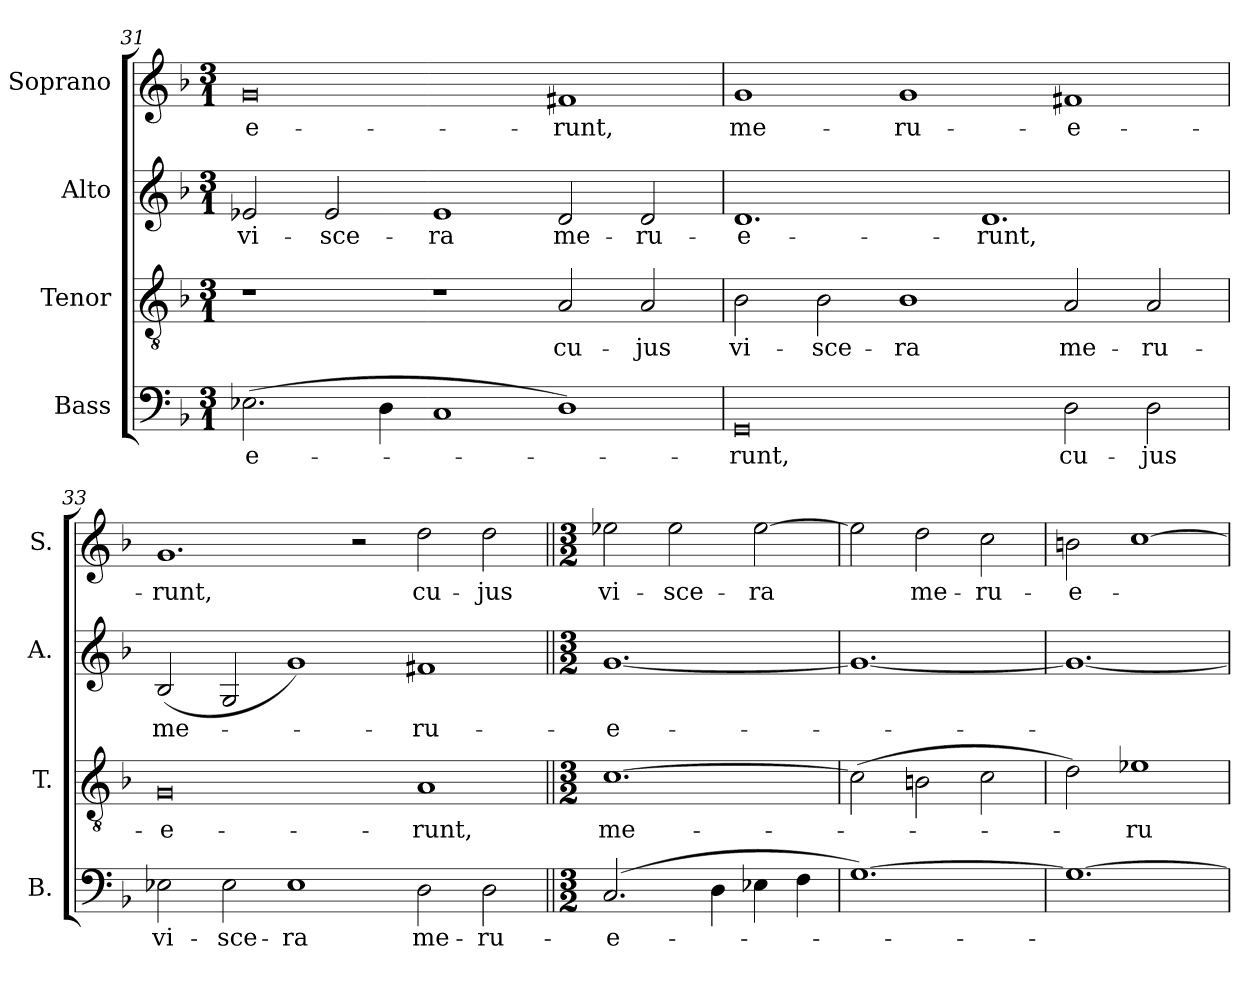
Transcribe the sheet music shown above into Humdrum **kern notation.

**kern	**text	**kern	**text	**kern	**text	**kern	**text
*part4	*part4	*part3	*part3	*part2	*part2	*part1	*part1
*staff4	*staff4	*staff3	*staff3	*staff2	*staff2	*staff1	*staff1
*I"Bass	*	*I"Tenor	*	*I"Alto	*	*I"Soprano	*
*I'B.	*	*I'T.	*	*I'A.	*	*I'S.	*
*clefF4	*	*clefGv2	*	*clefG2	*	*clefG2	*
*	*	*ITrd7c12	*	*	*	*	*
*k[b-]	*	*k[b-]	*	*k[b-]	*	*k[b-]	*
*F:	*	*F:	*	*F:	*	*F:	*
*M3/1	*	*M3/1	*	*M3/1	*	*M3/1	*
=31	=31	=31	=31	=31	=31	=31	=31
!	!LO:LY:b:color=#000000	!	!	!	!	!	!
!	!	!	!	!	!LO:LY:b:color=#000000	!	!
!	!	!	!	!	!	!	!LO:LY:b:color=#000000
(2.E-Xi\	-e-	1r	.	2e-Xi/	vi-	0gi	-e-
!	!	!	!	!	!LO:LY:b:color=#000000	!	!
.	.	.	.	2e-i/	-sce-	.	.
4Di\	.	.	.	.	.	.	.
!	!	!	!	!	!LO:LY:b:color=#000000	!	!
1Ci	.	1r	.	1e-i	-ra	.	.
!	!	!	!LO:LY:b:color=#000000	!	!	!	!
!	!	!	!	!	!LO:LY:b:color=#000000	!	!
!	!	!	!	!	!	!	!LO:LY:b:color=#000000
1Di)	.	2AAi/	cu-	2di/	me-	1f#Xi	-runt,
!	!	!	!LO:LY:b:color=#000000	!	!	!	!
!	!	!	!	!	!LO:LY:b:color=#000000	!	!
.	.	2AAi/	-jus	2di/	-ru-	.	.
=32	=32	=32	=32	=32	=32	=32	=32
!	!LO:LY:b:color=#000000	!	!	!	!	!	!
!	!	!	!LO:LY:b:color=#000000	!	!	!	!
!	!	!	!	!	!LO:LY:b:color=#000000	!	!
!	!	!	!	!	!	!	!LO:LY:b:color=#000000
0GGi	-runt,	2BB-i\	vi-	1.di	-e-	1gi	me-
!	!	!	!LO:LY:b:color=#000000	!	!	!	!
.	.	2BB-i\	-sce-	.	.	.	.
!	!	!	!LO:LY:b:color=#000000	!	!	!	!
!	!	!	!	!	!	!	!LO:LY:b:color=#000000
.	.	1BB-i	-ra	.	.	1gi	-ru-
!	!	!	!	!	!LO:LY:b:color=#000000	!	!
.	.	.	.	1.di	-runt,	.	.
!	!LO:LY:b:color=#000000	!	!	!	!	!	!
!	!	!	!LO:LY:b:color=#000000	!	!	!	!
!	!	!	!	!	!	!	!LO:LY:b:color=#000000
2Di\	cu-	2AAi/	me-	.	.	1f#Xi	-e-
!	!LO:LY:b:color=#000000	!	!	!	!	!	!
!	!	!	!LO:LY:b:color=#000000	!	!	!	!
2Di\	-jus	2AAi/	-ru-	.	.	.	.
!!LO:LB:g=z
=33	=33	=33	=33	=33	=33	=33	=33
!	!LO:LY:b:color=#000000	!	!	!	!	!	!
!	!	!	!LO:LY:b:color=#000000	!	!	!	!
!	!	!	!	!	!LO:LY:b:color=#000000	!	!
!	!	!	!	!	!	!	!LO:LY:b:color=#000000
2E-Xi\	vi-	0GGi	-e-	(2B-i/	me-	1.gi	-runt,
!	!LO:LY:b:color=#000000	!	!	!	!	!	!
2E-i\	-sce-	.	.	2Gi/	.	.	.
!	!LO:LY:b:color=#000000	!	!	!	!	!	!
1E-i	-ra	.	.	1gi)	.	.	.
.	.	.	.	.	.	2r	.
!	!LO:LY:b:color=#000000	!	!	!	!	!	!
!	!	!	!LO:LY:b:color=#000000	!	!	!	!
!	!	!	!	!	!LO:LY:b:color=#000000	!	!
!	!	!	!	!	!	!	!LO:LY:b:color=#000000
2Di\	me-	1AAi	-runt,	1f#Xi	-ru-	2ddi\	cu-
!	!LO:LY:b:color=#000000	!	!	!	!	!	!
!	!	!	!	!	!	!	!LO:LY:b:color=#000000
2Di\	-ru-	.	.	.	.	2ddi\	-jus
=34||	=34||	=34||	=34||	=34||	=34||	=34||	=34||
*M3/2	*	*M3/2	*	*M3/2	*	*M3/2	*
!	!LO:LY:b:color=#000000	!	!	!	!	!	!
!	!	!	!LO:LY:b:color=#000000	!	!	!	!
!	!	!	!	!	!LO:LY:b:color=#000000	!	!
!	!	!	!	!	!	!	!LO:LY:b:color=#000000
(2.Ci/	-e-	[1.Ci	me-	[1.gi	-e-	2ee-Xi\	vi-
!	!	!	!	!	!	!	!LO:LY:b:color=#000000
.	.	.	.	.	.	2ee-i\	-sce-
4Di\	.	.	.	.	.	.	.
!	!	!	!	!	!	!	!LO:LY:b:color=#000000
4E-Xi\	.	.	.	.	.	[2ee-i\	-ra
4Fi\	.	.	.	.	.	.	.
=35	=35	=35	=35	=35	=35	=35	=35
[1.Gi)	.	(2Ci\]	.	1.gi_	.	2ee-i\]	.
!	!	!	!	!	!	!	!LO:LY:b:color=#000000
.	.	2BBni\	.	.	.	2ddi\	me-
!	!	!	!	!	!	!	!LO:LY:b:color=#000000
.	.	2Ci\	.	.	.	2cci\	-ru-
=36	=36	=36	=36	=36	=36	=36	=36
!	!	!	!	!	!	!	!LO:LY:b:color=#000000
1.Gi_	.	2Di\)	.	1.gi_	.	2bni\	-e-
!	!	!	!LO:LY:b:color=#000000	!	!	!	!
.	.	1E-Xi	-ru-	.	.	[1cci	.
=	=	=	=	=	=	=	=
*-	*-	*-	*-	*-	*-	*-	*-
